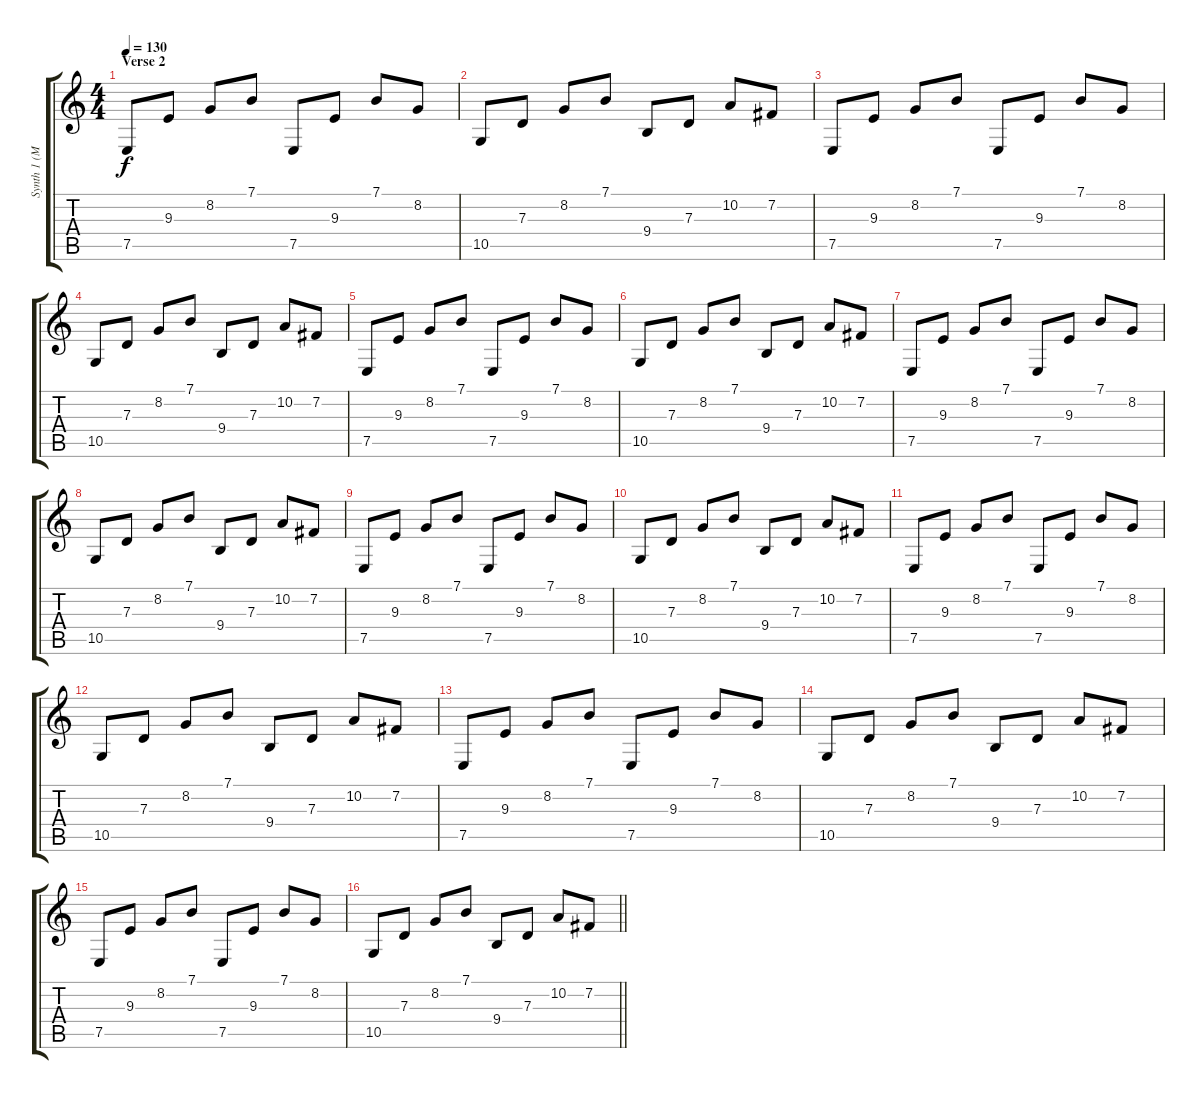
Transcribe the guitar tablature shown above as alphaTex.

\track ("Synth 1 (Main Riff)" "Synth 1 (M") {instrument pad3polysynth}
\staff {score tabs}
\tuning (E4 B3 G3 D3 A2 E2) {hide}
\ts (4 4)
\section ("" "Verse 2")
\tempo 130
\clef g2
\ks c
7.5.8{dy f} 9.3.8 8.2.8 7.1.8 7.5.8 9.3.8 7.1.8 8.2.8 |
10.5.8 7.3.8 8.2.8 7.1.8 9.4.8 7.3.8 10.2.8 7.2.8 |
7.5.8 9.3.8 8.2.8 7.1.8 7.5.8 9.3.8 7.1.8 8.2.8 |
10.5.8 7.3.8 8.2.8 7.1.8 9.4.8 7.3.8 10.2.8 7.2.8 |
7.5.8 9.3.8 8.2.8 7.1.8 7.5.8 9.3.8 7.1.8 8.2.8 |
10.5.8 7.3.8 8.2.8 7.1.8 9.4.8 7.3.8 10.2.8 7.2.8 |
7.5.8 9.3.8 8.2.8 7.1.8 7.5.8 9.3.8 7.1.8 8.2.8 |
10.5.8 7.3.8 8.2.8 7.1.8 9.4.8 7.3.8 10.2.8 7.2.8 |
7.5.8 9.3.8 8.2.8 7.1.8 7.5.8 9.3.8 7.1.8 8.2.8 |
10.5.8 7.3.8 8.2.8 7.1.8 9.4.8 7.3.8 10.2.8 7.2.8 |
7.5.8 9.3.8 8.2.8 7.1.8 7.5.8 9.3.8 7.1.8 8.2.8 |
10.5.8 7.3.8 8.2.8 7.1.8 9.4.8 7.3.8 10.2.8 7.2.8 |
7.5.8 9.3.8 8.2.8 7.1.8 7.5.8 9.3.8 7.1.8 8.2.8 |
10.5.8 7.3.8 8.2.8 7.1.8 9.4.8 7.3.8 10.2.8 7.2.8 |
7.5.8 9.3.8 8.2.8 7.1.8 7.5.8 9.3.8 7.1.8 8.2.8 |
\barLineRight lightlight
10.5.8 7.3.8 8.2.8 7.1.8 9.4.8 7.3.8 10.2.8 7.2.8
